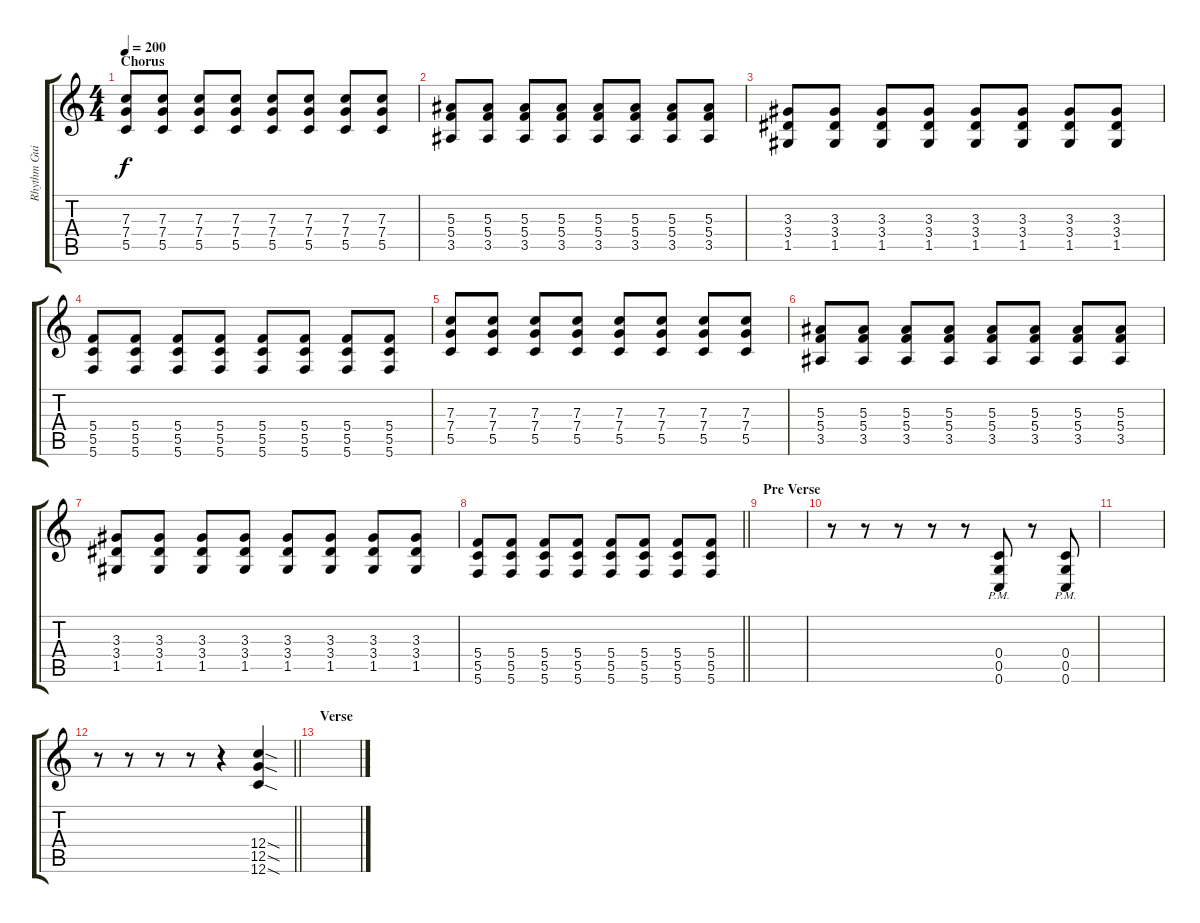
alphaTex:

\track ("Rhythm Guitar" "Rhythm Gui") {instrument distortionguitar}
\staff {score tabs}
\tuning (D4 A3 F3 C3 G2 C2) {hide}
\ts (4 4)
\section ("" "Chorus")
\tempo 200
\clef g2
\ks c
(7.3 7.4 5.5).8{dy f} (7.3 7.4 5.5).8 (7.3 7.4 5.5).8 (7.3 7.4 5.5).8 (7.3 7.4 5.5).8 (7.3 7.4 5.5).8 (7.3 7.4 5.5).8 (7.3 7.4 5.5).8 |
(5.3 5.4 3.5).8 (5.3 5.4 3.5).8 (5.3 5.4 3.5).8 (5.3 5.4 3.5).8 (5.3 5.4 3.5).8 (5.3 5.4 3.5).8 (5.3 5.4 3.5).8 (5.3 5.4 3.5).8 |
(3.3 3.4 1.5).8 (3.3 3.4 1.5).8 (3.3 3.4 1.5).8 (3.3 3.4 1.5).8 (3.3 3.4 1.5).8 (3.3 3.4 1.5).8 (3.3 3.4 1.5).8 (3.3 3.4 1.5).8 |
(5.4 5.5 5.6).8 (5.4 5.5 5.6).8 (5.4 5.5 5.6).8 (5.4 5.5 5.6).8 (5.4 5.5 5.6).8 (5.4 5.5 5.6).8 (5.4 5.5 5.6).8 (5.4 5.5 5.6).8 |
(7.3 7.4 5.5).8 (7.3 7.4 5.5).8 (7.3 7.4 5.5).8 (7.3 7.4 5.5).8 (7.3 7.4 5.5).8 (7.3 7.4 5.5).8 (7.3 7.4 5.5).8 (7.3 7.4 5.5).8 |
(5.3 5.4 3.5).8 (5.3 5.4 3.5).8 (5.3 5.4 3.5).8 (5.3 5.4 3.5).8 (5.3 5.4 3.5).8 (5.3 5.4 3.5).8 (5.3 5.4 3.5).8 (5.3 5.4 3.5).8 |
(3.3 3.4 1.5).8 (3.3 3.4 1.5).8 (3.3 3.4 1.5).8 (3.3 3.4 1.5).8 (3.3 3.4 1.5).8 (3.3 3.4 1.5).8 (3.3 3.4 1.5).8 (3.3 3.4 1.5).8 |
\barLineRight lightlight
(5.4 5.5 5.6).8 (5.4 5.5 5.6).8 (5.4 5.5 5.6).8 (5.4 5.5 5.6).8 (5.4 5.5 5.6).8 (5.4 5.5 5.6).8 (5.4 5.5 5.6).8 (5.4 5.5 5.6).8 |
\section ("" "Pre Verse")
|
r.8 r.8 r.8 r.8 r.8 (0.4{pm} 0.5{pm} 0.6{pm}).8 r.8 (0.4{pm} 0.5{pm} 0.6{pm}).8 |
|
\barLineRight lightlight
r.8 r.8 r.8 r.8 r.4 (12.4{sod} 12.5{sod} 12.6{sod}).4 |
\section ("" "Verse")
